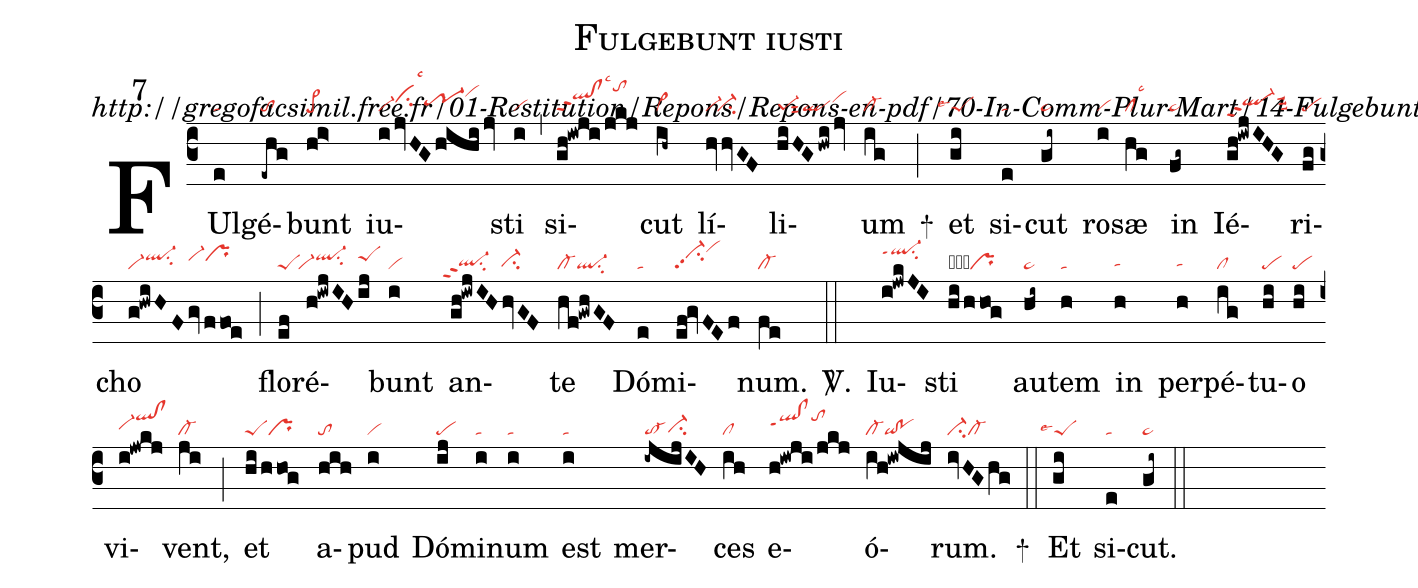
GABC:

name: Fulgebunt iusti;
commentary: http://gregofacsimil.free.fr/01-Restitution/Repons/Repons-en-pdf/70-In-Comm-Plur-Mart/14-Fulgebunt-justi-sicut-lilium.pdf;
mode: 7;
nabc-lines: 1;
%%
(c3)
FUl(e|ta)gé(-ehg|to)bunt(hi>|pe>) iu(i/jvHGhihi/jv|vi-cihilsc3tr-1hhvihk)sti(i|vi) (,)
si(gh!iwji/jkj|qlhj!clhjppt2lsc3tohm)cut(ih~|vi>) lí(hvhvGF|vi-`vi-su2)li(hiHGhwi/jv|pe-1sut2qlvihi)um(ig|cl-) +(;)
et(gi|```peSlse4) si(e|ta)cut(gi~|ta>) ro(i|vi)sæ(hg|cllsc3) in(fg~|ta>) Ié(gh!iwjIHG|ql-hhppt2suu3)ri(fg|pe)cho(g!hwiHFgvffoe|vi-ql-hisu2vi-hiprhi) (;)
flo(ef|peS)ré(h!iwjIHij|``vi-ql-hisu2peShi)bunt(i|vi) an(gh!iwjIHhvGF|``ql-hgppt2su2ci-hg)te(hf!gwhGF|cl-ql-su2) Dó(e|ta)mi(ef!gvFEf|vi-hjpp2su2vihl)num.(fe|cl-) <sp>V/</sp>.(::)
Iu(i!jwkJI|ql-hkppt1su2)sti(hi/hhog|peS-pr) au(hi~|ta>)tem(h|ta) in(h|tahg) per(h|tahg)pé(ig|cl)tu(hi|pe)o(hi|pe) vi(i!jwkj|vi-hhqlhk!clhk)vent,(ji|cl-) (;)
et(hi/hhog|peSpr) a(hih|to)pud(i|vi) Dó(ij|pe)mi(i|ta)num(i|ta) est(i|ta) mer(-ijijIH|to-ci-hg)ces(ih|cl) e(h!iwji/jkj|qlhi!clhippt1tohk)ó(ih!iwjij|cl-qi!po)rum.(ivHGhg|ci-cl-) +(::)
Et(gi|```peSlse4) si(e|ta)cut.(gi~|ta>) (::)
